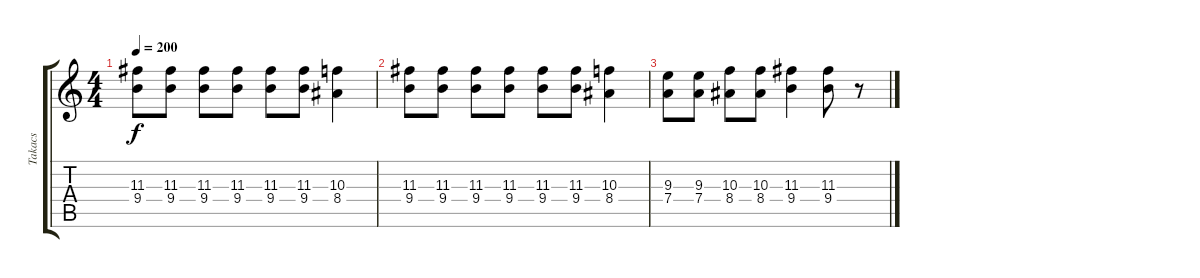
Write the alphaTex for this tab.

\track ("Takacs" "Takacs") {instrument overdrivenguitar}
\staff {score tabs}
\tuning (E4 B3 G3 D3 A2 E2) {hide}
\ts (4 4)
\tempo 200
\clef g2
\ks c
(11.3 9.4).8{dy f} (11.3 9.4).8 (11.3 9.4).8 (11.3 9.4).8 (11.3 9.4).8 (11.3 9.4).8 (10.3 8.4).4 |
(11.3 9.4).8 (11.3 9.4).8 (11.3 9.4).8 (11.3 9.4).8 (11.3 9.4).8 (11.3 9.4).8 (10.3 8.4).4 |
(9.3 7.4).8 (9.3 7.4).8 (10.3 8.4).8 (10.3 8.4).8 (11.3 9.4).4 (11.3 9.4).8 r.8
